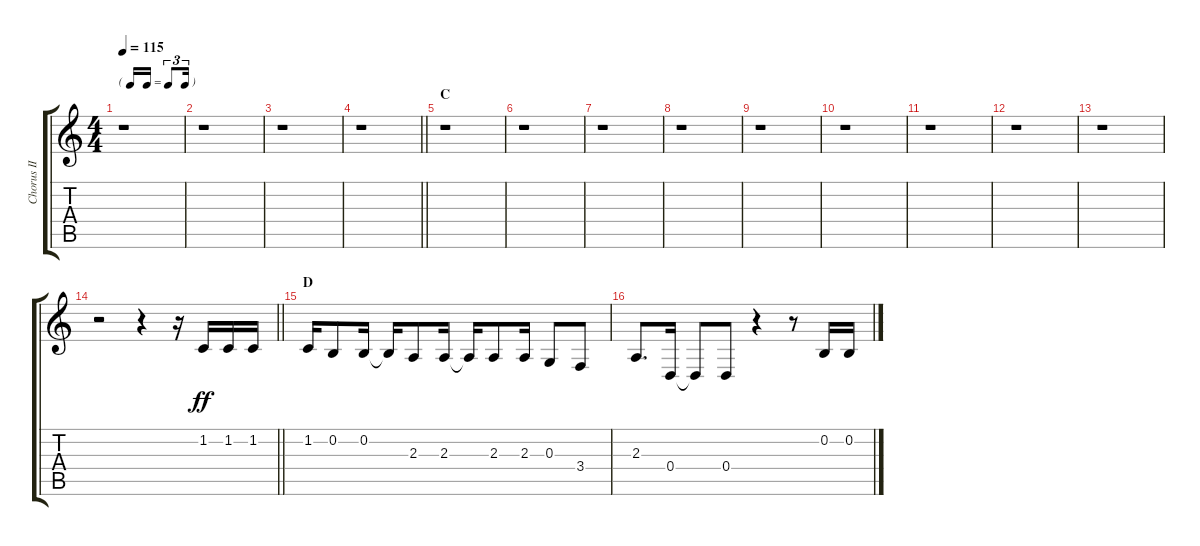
\track ("Chorus II" "Chorus II") {instrument voiceoohs}
\staff {score tabs}
\tuning (E4 B3 G3 D3 A2 E2) {hide}
\ts (4 4)
\tf triplet16th
\tempo 115
\clef g2
\ks c
r.1{dy ff} |
r.1 |
r.1 |
\barLineRight lightlight
r.1 |
\section ("" "C")
r.1 |
r.1 |
r.1 |
r.1 |
r.1 |
r.1 |
r.1 |
r.1 |
r.1 |
\barLineRight lightlight
r.2 r.4 r.16 1.2.16 1.2.16 1.2.16 |
\section ("" "D")
1.2.16 0.2.8 0.2.16 0.2{t}.16 2.3.8 2.3.16 2.3{t}.16 2.3.8 2.3.16 0.3.8 3.4.8 |
2.3.8{d} 0.4.16 0.4{t}.8 0.4.8 r.4 r.8 0.2.16 0.2.16
